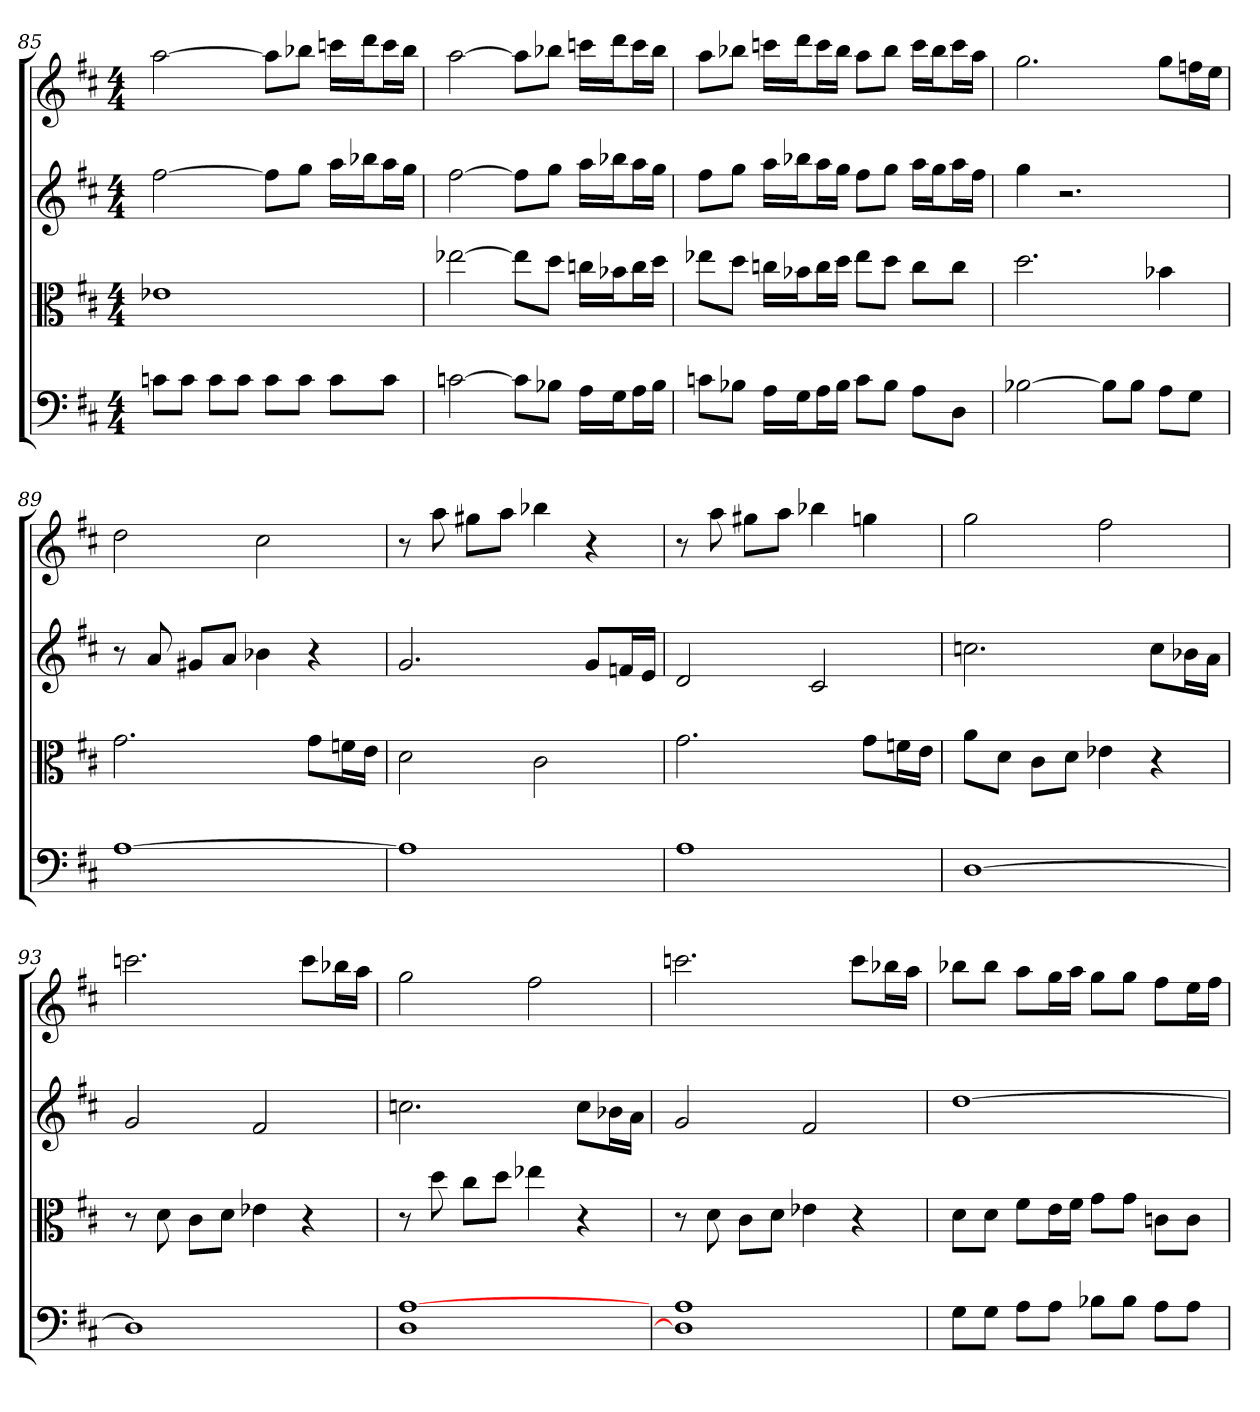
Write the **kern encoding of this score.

**kern	**kern	**kern	**kern
*part4	*part3	*part2	*part1
*staff4	*staff3	*staff2	*staff1
*clefF4	*clefC3	*	*
*k[f#c#]	*k[f#c#]	*k[f#c#]	*k[f#c#]
*D:	*D:	*D:	*D:
*M4/4	*M4/4	*M4/4	*M4/4
=85	=85	=85	=85
8cn\L	1e-X	[2ff#	[2aa
8c\J	.	.	.
8c\L	.	.	.
8c\J	.	.	.
8c\L	.	8ff#L]	8aaL]
8c\J	.	8ggJ	8bb-XJ
8c\L	.	16aaLL	16cccnLL
.	.	16bb-XJ	16dddJ
8c\J	.	16aaL	16cccL
.	.	16ggJJ	16bb-JJ
=86	=86	=86	=86
[2cn	[2ee-X	[2ff#	[2aa
8c\L]	8ee-\L]	8ff#L]	8aaL]
8B-X\J	8dd\J	8ggJ	8bb-XJ
16A\LL	16ccn\LL	16aaLL	16cccnLL
16G\J	16b-X\J	16bb-XJ	16dddJ
16A\L	16cc\L	16aaL	16cccL
16B-\JJ	16dd\JJ	16ggJJ	16bb-JJ
=87	=87	=87	=87
8cn\L	8ee-X\L	8ff#L	8aaL
8B-X\J	8dd\J	8ggJ	8bb-XJ
16A\LL	16ccn\LL	16aaLL	16cccnLL
16G\J	16b-X\J	16bb-XJ	16dddJ
16A\L	16cc\L	16aaL	16cccL
16B-\JJ	16dd\JJ	16ggJJ	16bb-JJ
8c\L	8ee-\L	8ff#L	8aaL
8B-\J	8dd\J	8ggJ	8bb-J
8A\L	8cc\L	16aaLL	16cccLL
.	.	16ggJ	16bb-J
8D\J	8cc\J	16aaL	16cccL
.	.	16ff#JJ	16aaJJ
=88	=88	=88	=88
[2B-X	2.dd	4gg	2.gg
.	.	2.r	.
8B-\L]	.	.	.
8B-\J	.	.	.
8A\L	4b-X	.	8ggL
8G\J	.	.	16ffnL
.	.	.	16eeJJ
=89	=89	=89	=89
[1A	2.g	8r	2dd
.	.	8a	.
.	.	8g#XL	.
.	.	8aJ	.
.	.	4b-X	2cc#
.	8g\L	4r	.
.	16fn\L	.	.
.	16e\JJ	.	.
=90	=90	=90	=90
1A]	2d	2.g	8r
.	.	.	8aa
.	.	.	8gg#XL
.	.	.	8aaJ
.	2c#	.	4bb-X
.	.	8gL	4r
.	.	16fnL	.
.	.	16eJJ	.
=91	=91	=91	=91
1A	2.g	2d	8r
.	.	.	8aa
.	.	.	8gg#XL
.	.	.	8aaJ
.	.	2c#	4bb-X
.	8g\L	.	4ggn
.	16fn\L	.	.
.	16e\JJ	.	.
=92	=92	=92	=92
[1D	8a\L	2.ccn	2gg
.	8d\J	.	.
.	8c#\L	.	.
.	8d\J	.	.
.	4e-X	.	2ff#
.	4r	8ccL	.
.	.	16b-XL	.
.	.	16aJJ	.
=93	=93	=93	=93
1D]	8r	2g	2.cccn
.	8d	.	.
.	8c#\L	.	.
.	8d\J	.	.
.	4e-X	2f#	.
.	4r	.	8cccL
.	.	.	16bb-XL
.	.	.	16aaJJ
=94	=94	=94	=94
1D [1A	8r	2.ccn	2gg
.	8dd	.	.
.	8cc#\L	.	.
.	8dd\J	.	.
.	4ee-X	.	2ff#
.	4r	8ccL	.
.	.	16b-XL	.
.	.	16aJJ	.
=95	=95	=95	=95
1D] 1A	8r	2g	2.cccn
.	8d	.	.
.	8c#\L	.	.
.	8d\J	.	.
.	4e-X	2f#	.
.	4r	.	8cccL
.	.	.	16bb-XL
.	.	.	16aaJJ
=96	=96	=96	=96
8G\L	8d\L	[1dd	8bb-XL
8G\J	8d\J	.	8bb-J
8A\L	8f#\L	.	8aaL
8A\J	16e\L	.	16ggL
.	16f#\JJ	.	16aaJJ
8B-X\L	8g\L	.	8ggL
8B-\J	8g\J	.	8ggJ
8A\L	8cn\L	.	8ff#L
8A\J	8c\J	.	16eeL
.	.	.	16ff#JJ
=	=	=	=
*-	*-	*-	*-
